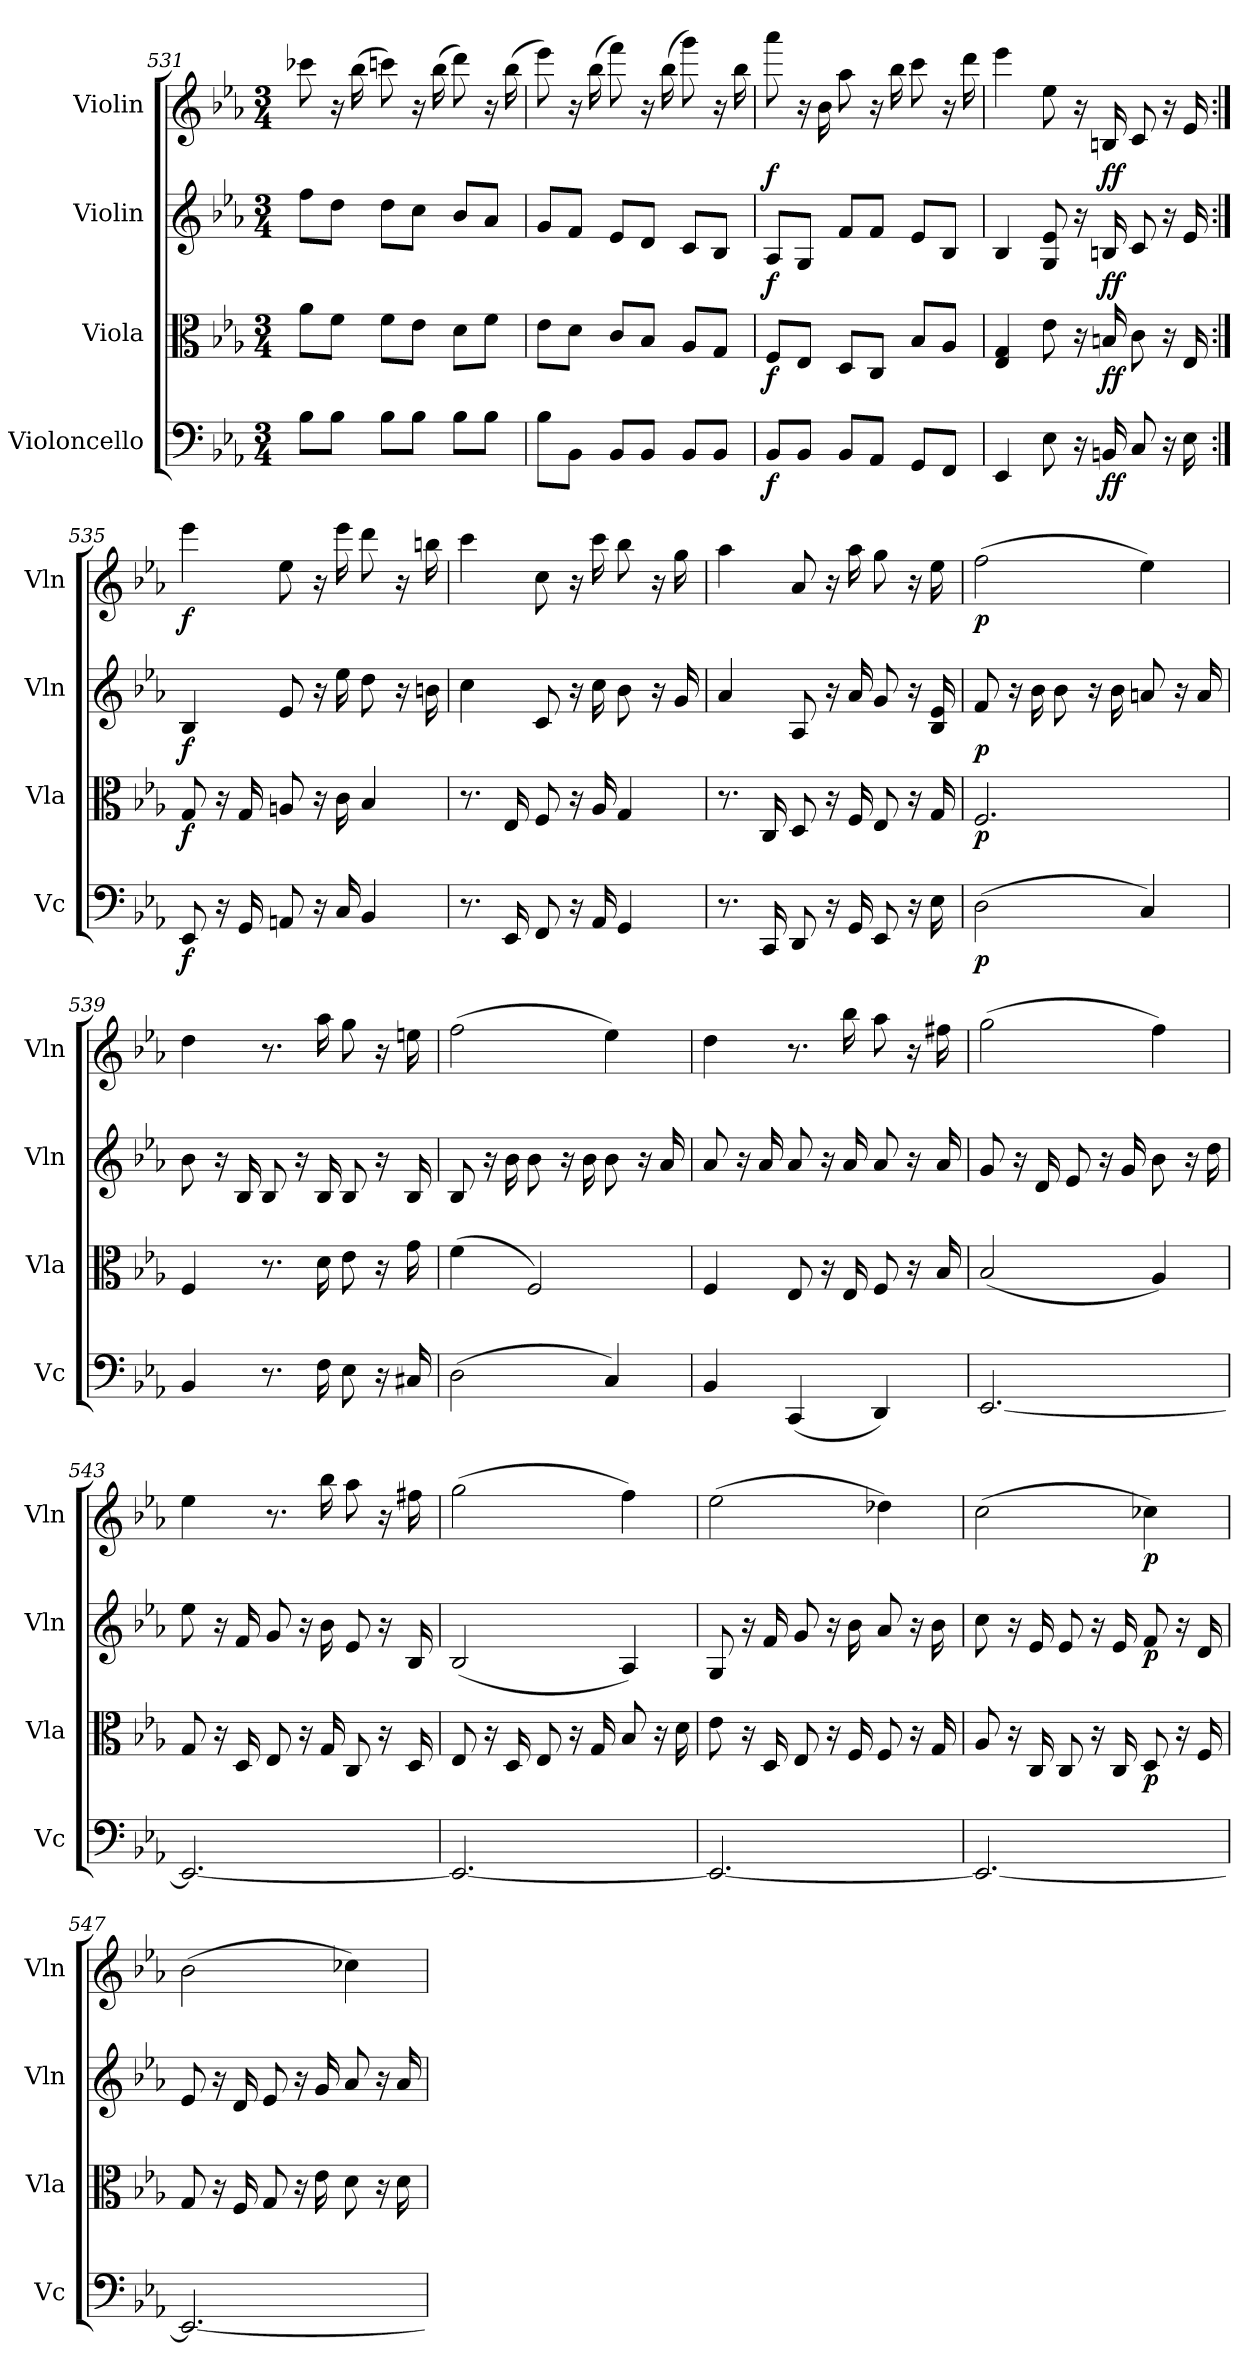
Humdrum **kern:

**kern	**dynam	**kern	**dynam	**kern	**dynam	**kern	**dynam
*part4	*part4	*part3	*part3	*part2	*part2	*part1	*part1
*staff4	*staff4	*staff3	*staff3	*staff2	*staff2	*staff1	*staff1
*I"Violoncello	*	*I"Viola	*	*I"Violin	*	*I"Violin	*
*I'Vc	*	*I'Vla	*	*I'Vln	*	*I'Vln	*
*clefF4	*	*clefC3	*	*clefG2	*	*clefG2	*
*k[b-e-a-]	*	*k[b-e-a-]	*	*k[b-e-a-]	*	*k[b-e-a-]	*
*E-:	*	*E-:	*	*E-:	*	*E-:	*
*M3/4	*	*M3/4	*	*M3/4	*	*M3/4	*
=531	=531	=531	=531	=531	=531	=531	=531
8B-\L	.	8a-\L	.	8ff\L	.	8ccc-X	.
8B-\J	.	8f\J	.	8dd\J	.	16r	.
.	.	.	.	.	.	(16bb-	.
8B-\L	.	8f\L	.	8dd\L	.	8cccn)	.
8B-\J	.	8e-\J	.	8cc\J	.	16r	.
.	.	.	.	.	.	(16bb-	.
8B-\L	.	8d\L	.	8b-/L	.	8ddd)	.
8B-\J	.	8f\J	.	8a-/J	.	16r	.
.	.	.	.	.	.	(16bb-	.
=532	=532	=532	=532	=532	=532	=532	=532
8B-\L	.	8e-\L	.	8g/L	.	8eee-)	.
8BB-\J	.	8d\J	.	8f/J	.	16r	.
.	.	.	.	.	.	(16bb-	.
8BB-/L	.	8c/L	.	8e-/L	.	8fff)	.
8BB-/J	.	8B-/J	.	8d/J	.	16r	.
.	.	.	.	.	.	(16bb-	.
8BB-/L	.	8A-/L	.	8c/L	.	8ggg)	.
8BB-/J	.	8G/J	.	8B-/J	.	16r	.
.	.	.	.	.	.	16bb-	.
=533	=533	=533	=533	=533	=533	=533	=533
8BB-/L	f	8F/L	f	8A-/L	f	8aaa-	f
8BB-/J	.	8E-/J	.	8G/J	.	16r	.
.	.	.	.	.	.	16b-	.
8BB-/L	.	8D/L	.	8f/L	.	8aa-	.
8AA-/J	.	8C/J	.	8f/J	.	16r	.
.	.	.	.	.	.	16bb-	.
8GG/L	.	8B-/L	.	8e-/L	.	8ccc	.
8FF/J	.	8A-/J	.	8B-/J	.	16r	.
.	.	.	.	.	.	16ddd	.
=534	=534	=534	=534	=534	=534	=534	=534
4EE-	.	4E- 4G	.	4B-	.	4eee-	.
8E-	.	8e-	.	8G 8e-	.	8ee-	.
16r	.	16r	.	16r	.	16r	.
16BBn	ff	16Bn	ff	16Bn	ff	16Bn	ff
8C	.	8c	.	8c	.	8c	.
16r	.	16r	.	16r	.	16r	.
16E-	.	16E-	.	16e-	.	16e-	.
=535:|!	=535:|!	=535:|!	=535:|!	=535:|!	=535:|!	=535:|!	=535:|!
8EE-	f	8G	f	4B-	f	4eee-	f
16r	.	16r	.	.	.	.	.
16GG	.	16G	.	.	.	.	.
8AAn	.	8An	.	8e-	.	8ee-	.
16r	.	16r	.	16r	.	16r	.
16C	.	16c	.	16ee-	.	16eee-	.
4BB-	.	4B-	.	8dd	.	8ddd	.
.	.	.	.	16r	.	16r	.
.	.	.	.	16bn	.	16bbn	.
=536	=536	=536	=536	=536	=536	=536	=536
8.r	.	8.r	.	4cc	.	4ccc	.
16EE-	.	16E-	.	.	.	.	.
8FF	.	8F	.	8c	.	8cc	.
16r	.	16r	.	16r	.	16r	.
16AA-	.	16A-	.	16cc	.	16ccc	.
4GG	.	4G	.	8b-	.	8bb-	.
.	.	.	.	16r	.	16r	.
.	.	.	.	16g	.	16gg	.
=537	=537	=537	=537	=537	=537	=537	=537
8.r	.	8.r	.	4a-	.	4aa-	.
16CC	.	16C	.	.	.	.	.
8DD	.	8D	.	8A-	.	8a-	.
16r	.	16r	.	16r	.	16r	.
16GG	.	16F	.	16a-	.	16aa-	.
8EE-	.	8E-	.	8g	.	8gg	.
16r	.	16r	.	16r	.	16r	.
16E-	.	16G	.	16B- 16e-	.	16ee-	.
=538	=538	=538	=538	=538	=538	=538	=538
(2D	p	2.F	p	8f	p	(2ff	p
.	.	.	.	16r	.	.	.
.	.	.	.	16b-	.	.	.
.	.	.	.	8b-	.	.	.
.	.	.	.	16r	.	.	.
.	.	.	.	16b-	.	.	.
4C)	.	.	.	8an	.	4ee-)	.
.	.	.	.	16r	.	.	.
.	.	.	.	16a	.	.	.
=539	=539	=539	=539	=539	=539	=539	=539
4BB-	.	4F	.	8b-	.	4dd	.
.	.	.	.	16r	.	.	.
.	.	.	.	16B-	.	.	.
8.r	.	8.r	.	8B-	.	8.r	.
.	.	.	.	16r	.	.	.
16F	.	16d	.	16B-	.	16aa-	.
8E-	.	8e-	.	8B-	.	8gg	.
16r	.	16r	.	16r	.	16r	.
16C#X	.	16g	.	16B-	.	16een	.
=540	=540	=540	=540	=540	=540	=540	=540
(2D	.	(4f	.	8B-	.	(2ff	.
.	.	.	.	16r	.	.	.
.	.	.	.	16b-	.	.	.
.	.	2F)	.	8b-	.	.	.
.	.	.	.	16r	.	.	.
.	.	.	.	16b-	.	.	.
4C)	.	.	.	8b-	.	4ee-)	.
.	.	.	.	16r	.	.	.
.	.	.	.	16a-	.	.	.
=541	=541	=541	=541	=541	=541	=541	=541
4BB-	.	4F	.	8a-	.	4dd	.
.	.	.	.	16r	.	.	.
.	.	.	.	16a-	.	.	.
(4CC	.	8E-	.	8a-	.	8.r	.
.	.	16r	.	16r	.	.	.
.	.	16E-	.	16a-	.	16bb-	.
4DD)	.	8F	.	8a-	.	8aa-	.
.	.	16r	.	16r	.	16r	.
.	.	16B-	.	16a-	.	16ff#X	.
=542	=542	=542	=542	=542	=542	=542	=542
[2.EE-	.	(2B-	.	8g	.	(2gg	.
.	.	.	.	16r	.	.	.
.	.	.	.	16d	.	.	.
.	.	.	.	8e-	.	.	.
.	.	.	.	16r	.	.	.
.	.	.	.	16g	.	.	.
.	.	4A-)	.	8b-	.	4ff)	.
.	.	.	.	16r	.	.	.
.	.	.	.	16dd	.	.	.
=543	=543	=543	=543	=543	=543	=543	=543
2.EE-_	.	8G	.	8ee-	.	4ee-	.
.	.	16r	.	16r	.	.	.
.	.	16D	.	16f	.	.	.
.	.	8E-	.	8g	.	8.r	.
.	.	16r	.	16r	.	.	.
.	.	16G	.	16b-	.	16bb-	.
.	.	8C	.	8e-	.	8aa-	.
.	.	16r	.	16r	.	16r	.
.	.	16D	.	16B-	.	16ff#X	.
=544	=544	=544	=544	=544	=544	=544	=544
2.EE-_	.	8E-	.	(2B-	.	(2gg	.
.	.	16r	.	.	.	.	.
.	.	16D	.	.	.	.	.
.	.	8E-	.	.	.	.	.
.	.	16r	.	.	.	.	.
.	.	16G	.	.	.	.	.
.	.	8B-	.	4A-)	.	4ff)	.
.	.	16r	.	.	.	.	.
.	.	16d	.	.	.	.	.
=545	=545	=545	=545	=545	=545	=545	=545
2.EE-_	.	8e-	.	8G	.	(2ee-	.
.	.	16r	.	16r	.	.	.
.	.	16D	.	16f	.	.	.
.	.	8E-	.	8g	.	.	.
.	.	16r	.	16r	.	.	.
.	.	16F	.	16b-	.	.	.
.	.	8F	.	8a-	.	4dd-X)	.
.	.	16r	.	16r	.	.	.
.	.	16G	.	16b-	.	.	.
=546	=546	=546	=546	=546	=546	=546	=546
2.EE-_	.	8A-	.	8cc	.	(2cc	.
.	.	16r	.	16r	.	.	.
.	.	16C	.	16e-	.	.	.
.	.	8C	.	8e-	.	.	.
.	.	16r	.	16r	.	.	.
.	.	16C	.	16e-	.	.	.
.	.	8D	p	8f	p	4cc-X)	p
.	.	16r	.	16r	.	.	.
.	.	16F	.	16d	.	.	.
=547	=547	=547	=547	=547	=547	=547	=547
2.EE-_	.	8G	.	8e-	.	(2b-	.
.	.	16r	.	16r	.	.	.
.	.	16F	.	16d	.	.	.
.	.	8G	.	8e-	.	.	.
.	.	16r	.	16r	.	.	.
.	.	16e-	.	16g	.	.	.
.	.	8d	.	8a-	.	4cc-X)	.
.	.	16r	.	16r	.	.	.
.	.	16d	.	16a-	.	.	.
=	=	=	=	=	=	=	=
*-	*-	*-	*-	*-	*-	*-	*-
